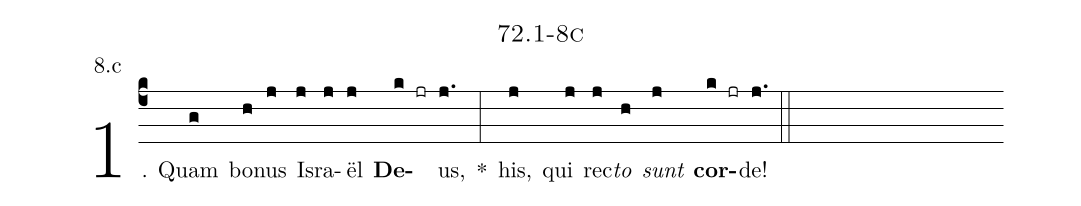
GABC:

name: 72.1-8c;
annotation: 8.c;
%%
(c4)1. Quam(g) bo(h)nus(j) Is(j)ra(j)ël(j) <b>De</b>(k jr)us,(j.) *(:) his,(j) qui(j) rec(j)<i>to</i>(h) <i>sunt</i>(j) <b>cor</b>(k jr)de!(j.) (::)


%E(j) u(j) o(h) u(j) a(k) e.(j.) (::)
